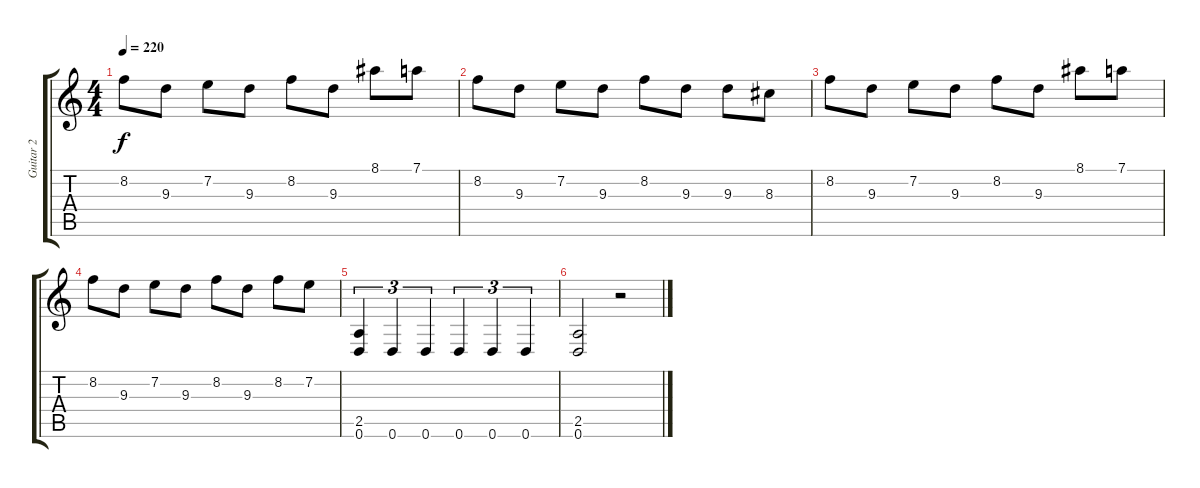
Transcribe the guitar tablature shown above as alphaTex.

\track ("Guitar 2" "Guitar 2") {instrument overdrivenguitar}
\staff {score tabs}
\tuning (D4 A3 F3 C3 G2 D2) {hide}
\ts (4 4)
\tempo 220
\clef g2
\ks c
8.2.8{dy f} 9.3.8 7.2.8 9.3.8 8.2.8 9.3.8 8.1.8 7.1.8 |
8.2.8 9.3.8 7.2.8 9.3.8 8.2.8 9.3.8 9.3.8 8.3.8 |
8.2.8 9.3.8 7.2.8 9.3.8 8.2.8 9.3.8 8.1.8 7.1.8 |
8.2.8 9.3.8 7.2.8 9.3.8 8.2.8 9.3.8 8.2.8 7.2.8 |
(2.5 0.6).4{tu (3 2)} 0.6.4{tu (3 2)} 0.6.4{tu (3 2)} 0.6.4{tu (3 2)} 0.6.4{tu (3 2)} 0.6.4{tu (3 2)} |
(2.5 0.6).2 r.2
